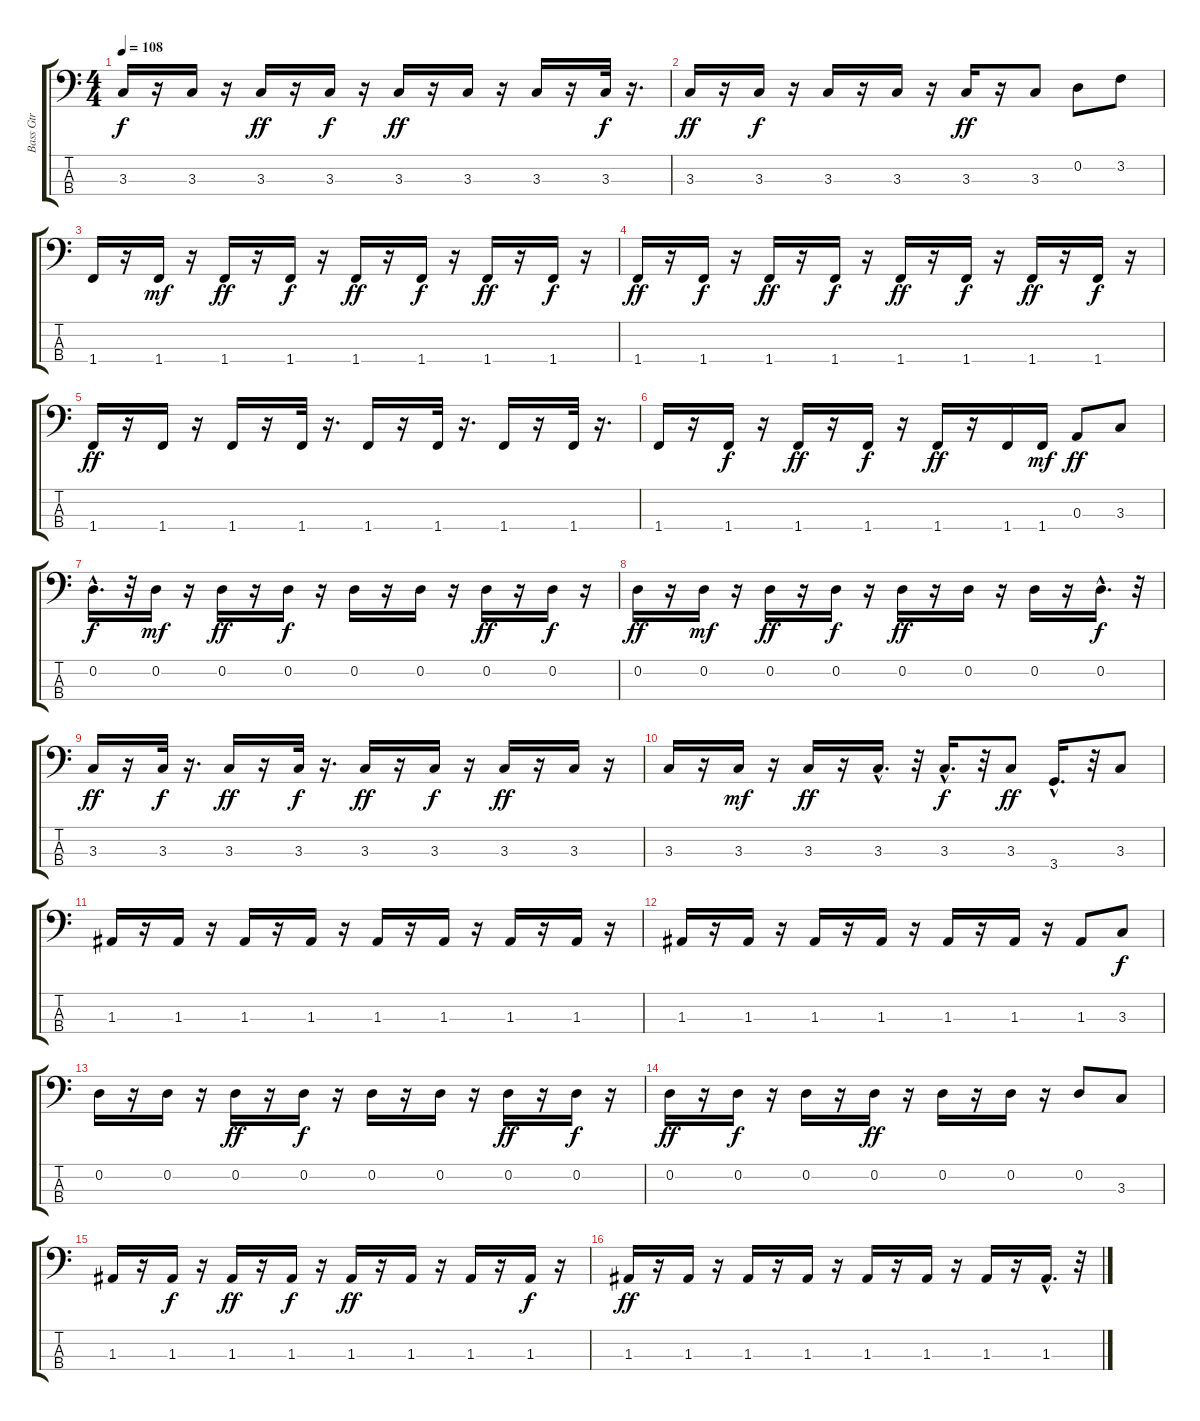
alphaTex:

\track ("Bass Gtr            " "Bass Gtr  ") {instrument electricbassfinger}
\staff {score tabs}
\tuning (G2 D2 A1 E1) {hide}
\ts (4 4)
\tempo 108
\clef f4
\ks c
3.3.16{dy f} r.16 3.3.16 r.16 3.3.16{dy ff} r.16 3.3.16{dy f} r.16 3.3.16{dy ff} r.16 3.3.16 r.16 3.3.16 r.16 3.3.32{dy f} r.16{d} |
3.3.16{dy ff} r.16 3.3.16{dy f} r.16 3.3.16 r.16 3.3.16 r.16 3.3.16{dy ff} r.16 3.3.8 0.2.8 3.2.8 |
1.4.16 r.16 1.4.16{dy mf} r.16 1.4.16{dy ff} r.16 1.4.16{dy f} r.16 1.4.16{dy ff} r.16 1.4.16{dy f} r.16 1.4.16{dy ff} r.16 1.4.16{dy f} r.16 |
1.4.16{dy ff} r.16 1.4.16{dy f} r.16 1.4.16{dy ff} r.16 1.4.16{dy f} r.16 1.4.16{dy ff} r.16 1.4.16{dy f} r.16 1.4.16{dy ff} r.16 1.4.16{dy f} r.16 |
1.4.16{dy ff} r.16 1.4.16 r.16 1.4.16 r.16 1.4.32 r.16{d} 1.4.16 r.16 1.4.32 r.16{d} 1.4.16 r.16 1.4.32 r.16{d} |
1.4.16 r.16 1.4.16{dy f} r.16 1.4.16{dy ff} r.16 1.4.16{dy f} r.16 1.4.16{dy ff} r.16 1.4.16 1.4.16{dy mf} 0.3.8{dy ff} 3.3.8 |
0.2{hac}.16{d dy f} r.32 0.2.16{dy mf} r.16 0.2.16{dy ff} r.16 0.2.16{dy f} r.16 0.2.16 r.16 0.2.16 r.16 0.2.16{dy ff} r.16 0.2.16{dy f} r.16 |
0.2.16{dy ff} r.16 0.2.16{dy mf} r.16 0.2.16{dy ff} r.16 0.2.16{dy f} r.16 0.2.16{dy ff} r.16 0.2.16 r.16 0.2.16 r.16 0.2{hac}.16{d dy f} r.32 |
3.3.16{dy ff} r.16 3.3.32{dy f} r.16{d} 3.3.16{dy ff} r.16 3.3.32{dy f} r.16{d} 3.3.16{dy ff} r.16 3.3.16{dy f} r.16 3.3.16{dy ff} r.16 3.3.16 r.16 |
3.3.16 r.16 3.3.16{dy mf} r.16 3.3.16{dy ff} r.16 3.3{hac}.16{d} r.32 3.3{hac}.16{d dy f} r.32 3.3.8{dy ff} 3.4{hac}.16{d} r.32 3.3.8 |
1.3.16 r.16 1.3.16 r.16 1.3.16 r.16 1.3.16 r.16 1.3.16 r.16 1.3.16 r.16 1.3.16 r.16 1.3.16 r.16 |
1.3.16 r.16 1.3.16 r.16 1.3.16 r.16 1.3.16 r.16 1.3.16 r.16 1.3.16 r.16 1.3.8 3.3.8{dy f} |
0.2.16 r.16 0.2.16 r.16 0.2.16{dy ff} r.16 0.2.16{dy f} r.16 0.2.16 r.16 0.2.16 r.16 0.2.16{dy ff} r.16 0.2.16{dy f} r.16 |
0.2.16{dy ff} r.16 0.2.16{dy f} r.16 0.2.16 r.16 0.2.16{dy ff} r.16 0.2.16 r.16 0.2.16 r.16 0.2.8 3.3.8 |
1.3.16 r.16 1.3.16{dy f} r.16 1.3.16{dy ff} r.16 1.3.16{dy f} r.16 1.3.16{dy ff} r.16 1.3.16 r.16 1.3.16 r.16 1.3.16{dy f} r.16 |
1.3.16{dy ff} r.16 1.3.16 r.16 1.3.16 r.16 1.3.16 r.16 1.3.16 r.16 1.3.16 r.16 1.3.16 r.16 1.3{hac}.16{d} r.32
